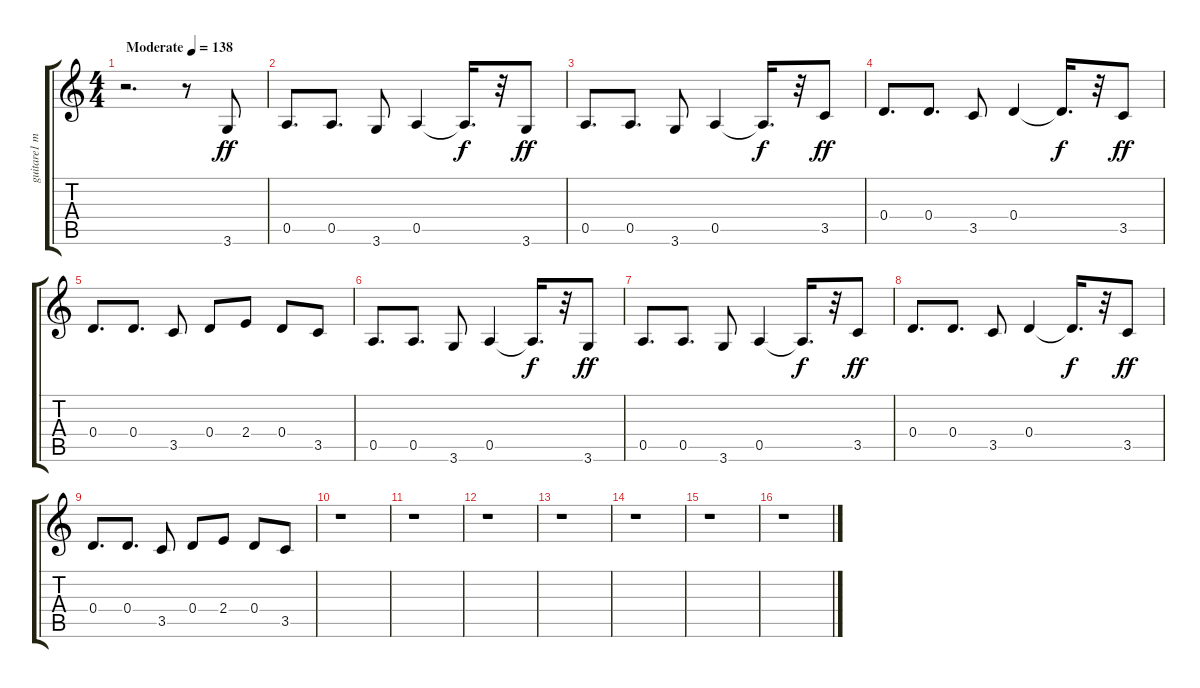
\track ("guitare1 muted" "guitare1 m") {instrument electricguitarmuted}
\staff {score tabs}
\tuning (E4 B3 G3 D3 A2 E2) {hide}
\ts (4 4)
\tempo (138 "Moderate")
\clef g2
\ks c
r.2{d dy ff instrument electricguitarmuted} r.8 3.6.8 |
0.5.8{d} 0.5.8{d} 3.6.8 0.5.4 0.5{t}.16{d dy f} r.32 3.6.8{dy ff} |
0.5.8{d} 0.5.8{d} 3.6.8 0.5.4 0.5{t}.16{d dy f} r.32 3.5.8{dy ff} |
0.4.8{d} 0.4.8{d} 3.5.8 0.4.4 0.4{t}.16{d dy f} r.32 3.5.8{dy ff} |
0.4.8{d} 0.4.8{d} 3.5.8 0.4.8 2.4.8 0.4.8 3.5.8 |
0.5.8{d} 0.5.8{d} 3.6.8 0.5.4 0.5{t}.16{d dy f} r.32 3.6.8{dy ff} |
0.5.8{d} 0.5.8{d} 3.6.8 0.5.4 0.5{t}.16{d dy f} r.32 3.5.8{dy ff} |
0.4.8{d} 0.4.8{d} 3.5.8 0.4.4 0.4{t}.16{d dy f} r.32 3.5.8{dy ff} |
0.4.8{d} 0.4.8{d} 3.5.8 0.4.8 2.4.8 0.4.8 3.5.8 |
r.1 |
r.1 |
r.1 |
r.1 |
r.1 |
r.1 |
r.1
